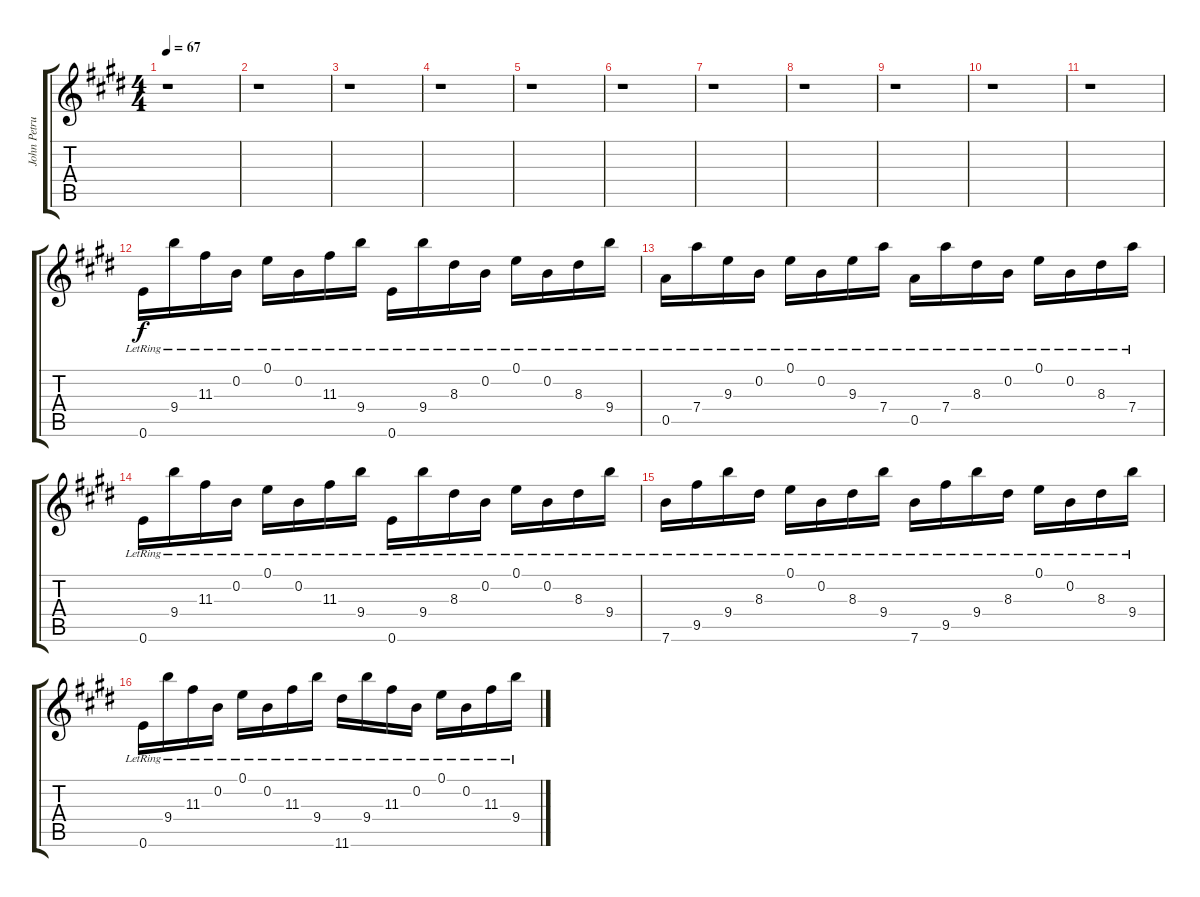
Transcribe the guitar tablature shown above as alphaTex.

\track ("John Petrucci - Acous. Gtr. 3" "John Petru") {instrument acousticguitarsteel}
\staff {score tabs}
\tuning (E4 B3 G3 D4 A3 E3) {hide}
\ts (4 4)
\tempo 67
\clef g2
\ks e
r.1{dy f} |
r.1 |
r.1 |
r.1 |
r.1 |
r.1 |
r.1 |
r.1 |
r.1 |
r.1 |
r.1 |
0.6{lr}.16 9.4{lr}.16 11.3{lr}.16 0.2{lr}.16 0.1{lr}.16 0.2{lr}.16 11.3{lr}.16 9.4{lr}.16 0.6{lr}.16 9.4{lr}.16 8.3{lr}.16 0.2{lr}.16 0.1{lr}.16 0.2{lr}.16 8.3{lr}.16 9.4{lr}.16 |
0.5{lr}.16 7.4{lr}.16 9.3{lr}.16 0.2{lr}.16 0.1{lr}.16 0.2{lr}.16 9.3{lr}.16 7.4{lr}.16 0.5{lr}.16 7.4{lr}.16 8.3{lr}.16 0.2{lr}.16 0.1{lr}.16 0.2{lr}.16 8.3{lr}.16 7.4{lr}.16 |
0.6{lr}.16 9.4{lr}.16 11.3{lr}.16 0.2{lr}.16 0.1{lr}.16 0.2{lr}.16 11.3{lr}.16 9.4{lr}.16 0.6{lr}.16 9.4{lr}.16 8.3{lr}.16 0.2{lr}.16 0.1{lr}.16 0.2{lr}.16 8.3{lr}.16 9.4{lr}.16 |
7.6{lr}.16 9.5{lr}.16 9.4{lr}.16 8.3{lr}.16 0.1{lr}.16 0.2{lr}.16 8.3{lr}.16 9.4{lr}.16 7.6{lr}.16 9.5{lr}.16 9.4{lr}.16 8.3{lr}.16 0.1{lr}.16 0.2{lr}.16 8.3{lr}.16 9.4{lr}.16 |
0.6{lr}.16 9.4{lr}.16 11.3{lr}.16 0.2{lr}.16 0.1{lr}.16 0.2{lr}.16 11.3{lr}.16 9.4{lr}.16 11.6{lr}.16 9.4{lr}.16 11.3{lr}.16 0.2{lr}.16 0.1{lr}.16 0.2{lr}.16 11.3{lr}.16 9.4{lr}.16
